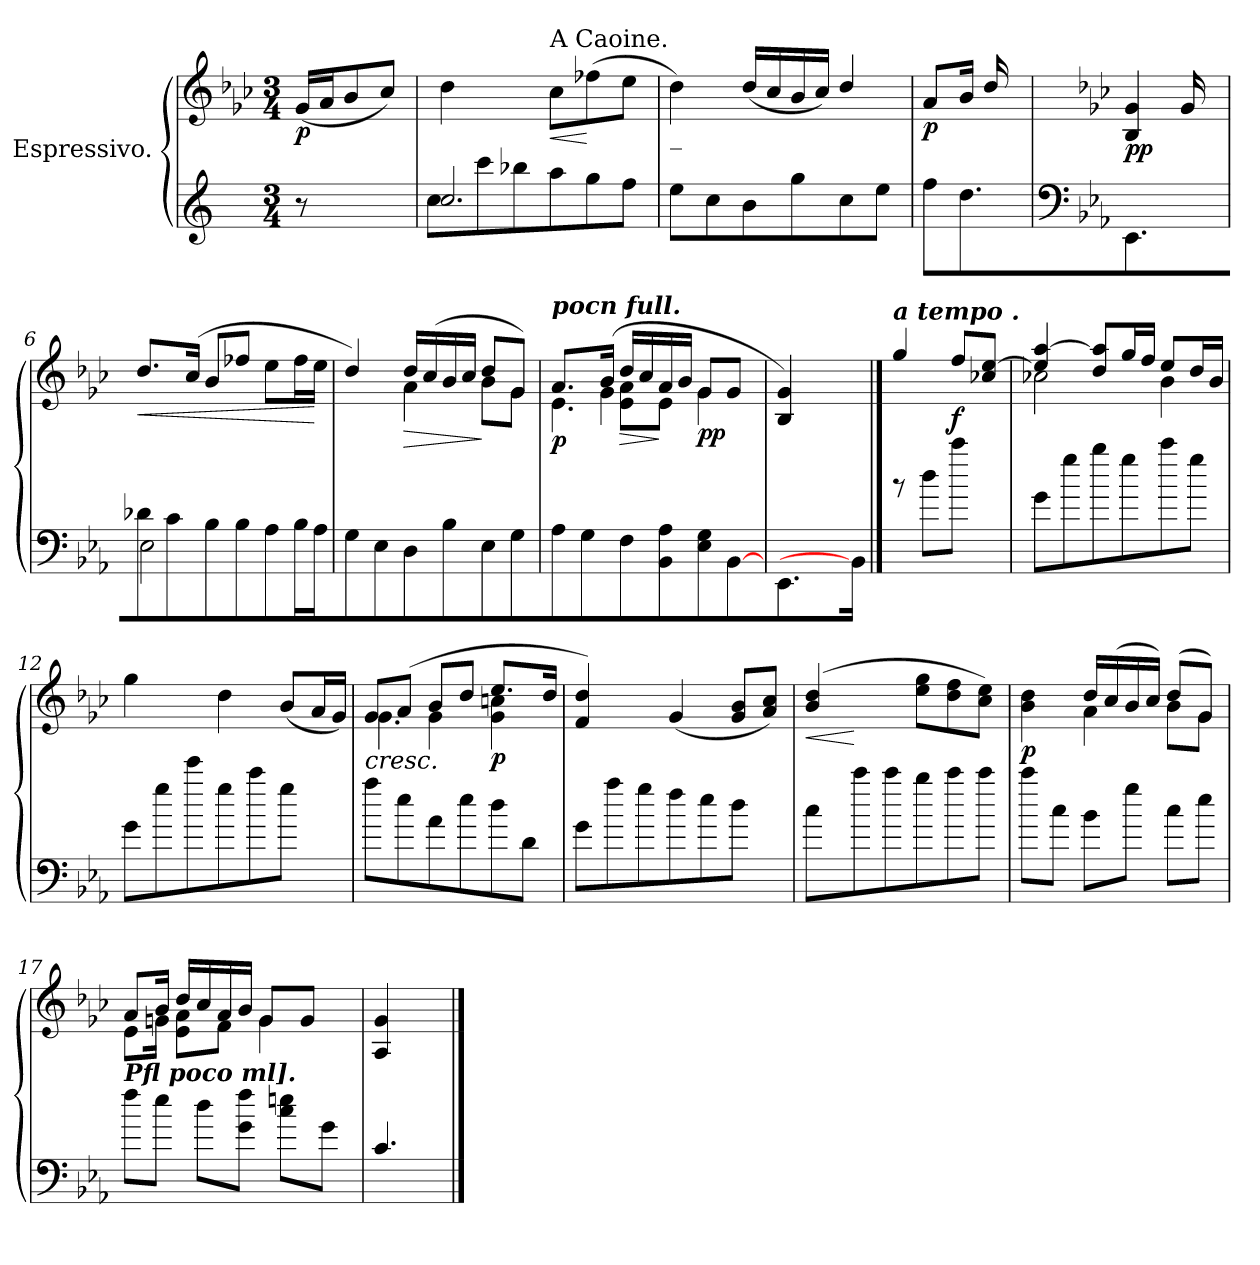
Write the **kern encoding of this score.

**kern	**kern	**dynam
*part1	*part1	*part1
*staff2	*staff1	*staff1/2
*I"Espressivo.	*	*
*	*clefG3	*
*	*k[b-e-a-]	*
*M3/4	*M3/4	*
=1	=1	=1
!	!	!LO:DY:b
8r	(<16e-/LL	p
.	16f/J	.
4ryy	8g/	.
.	8a-/J)	.
=2	=2	=2
*^	*	*
2.cc/	8cc\L	4b-\	.
.	8ccc\	.	.
.	8bb-X\	8ryy	.
!	!	!LO:TX:a:t=A Caoine.	!
!	!	!	!LO:HP:b
.	8aa\	8a-\L	<
.	8gg\	(<8dd-X\	[
.	8ff\J	8cc\J	.
=3	=3	=3	=3
!	!	!LO:TX:b:i:t=_	!
*v	*v	*	*
8ee\L	4b-\)	.
8cc\	.	.
8b\	(<16b-/LL	.
.	16a-/	.
8gg\	16g/	.
.	16a-/JJ)	.
8cc\	4b-/	.
8ee\J	.	.
=4	=4	=4
!	!	!LO:DY:b
8ff\L	8f/L	p
8.dd\	16g/Jk	.
.	16b-/LL	.
.	16ryy	.
!!LO:LB:g=z
=5	=5	=5
*clefF4	*	*
*k[b-e-a-]	*k[b-e-a-]	*
!	!	!LO:DY:b
!	!	!LO:DY:n=1:b
4.EE-/	4G/ 4e-/	p p
.	16e-/LL	.
.	16ryy	.
=6	=6	=6
*^	*	*
!	!	!	!LO:HP:b
8d-X/L	2E-\	8.b-/L	<
8c/	.	.	.
.	.	(>16a-/Jk	.
8B-/	.	8g/L	.
8B-/	.	8dd-X/J	.
8A-/	4ryy	8cc\L	.
16B-/L	.	16dd-\L	.
16A-/JJ	.	16cc\JJ	[
*v	*v	*	*
=7	=7	=7
*	*^	*
8G\L	4b-/)	4ryy	.
8E-\	.	.	.
!	!	!	!LO:HP:b
8D\	16b-/LL	4f\	>
.	(>16a-/	.	.
8B-\	16g/	.	.
.	16a-/JJ	.	.
8E-\	8b-/L	8g\L	]
8G\J	8e-/J)	8e-\J	.
=8	=8	=8	=8
*	*^	*^	*
!	!LO:TX:a:Bi:t=pocn full.	!	!	!	!
!	!	!	!	!	!LO:DY:b
8A-\L	8.f/L	4ryy	8.ryy	4.c\	p
8G\	.	.	.	.	.
.	(>16g/Jk	.	4e-\	.	.
!	!	!	!	!	!LO:HP:b
8F\	16b-/LL	8c\ 8f\L	.	.	>
.	16a-/	.	.	.	.
8BB-\ 8A-\J	16f/	8c\J	.	4.ryy	]
.	16g/JJ	.	4ryy	.	.
!	!	!	!	!	!LO:DY:b
!	!	!	!	!	!LO:DY:n=1:b
8E-\ 8G\L	8e-/L	4e-\	.	.	p p
[8BB-\J	8e-/J	.	.	.	.
.	.	.	16ryy	.	.
*	*v	*v	*v	*v	*
=9	=9	=9
4.EE-/	4G/ 4e-/)	.
.	8.ryy	.
16BB-\J]	.	.
!!LO:LB:g=z
==10	==10	==10
!	!LO:TX:a:Bi:t=a tempo .	!
8rb	4ee-/	.
8dd\L	.	.
!	!	!LO:DY:b
8ccc\J	8dd/L	f
8ryy	8a-X/ [>8cc/J	.
=11	=11	=11
*	*^	*
8g\L	4cc/] [>4ff/	2a-X\	.
8gg\	.	.	.
8bb-\	8b-/ 8ff/]L	.	.
8gg\	16ee-/K	.	.
.	16dd/Jk	.	.
8ccc\	8cc/L	4g\	.
8gg\J	16b-/L	.	.
.	16g/JJ	.	.
*	*v	*v	*
=12	=12	=12
8g\L	4ee-\	.
8gg\	.	.
8eee-\	8ryy	.
8gg\	4b-\	.
8ccc\	.	.
8gg\J	(<8g/L	.
8ryy	16f/L	.
.	16e-/JJ)	.
=13	=13	=13
*	*^	*
*	*	*^	*
!	!	!	!	!LO:HP:b
8aa-\L	8e-/L	4ryy	4.e-\	<
8ee-\	(>8f/J	.	.	.
8a-\	8g/L	4e-\	.	.
8ee-\	8b-/J	.	4.ryy	.
!	!	!	!	!LO:DY:b
8dd\	8.cc/L	4e-\ 4an\	.	p
8d\J	.	.	.	.
.	16b-/Jk	.	.	.
*	*v	*v	*v	*
=14	=14	=14
8g\L	4d/ 4b-/)	.
8aa-\	.	.
8gg\	8ryy	.
8ff\	(<4e-/	.
8ee-\	.	.
8dd\J	8e-/ 8g/L	.
8ryy	8f/ 8a-/J)	.
!!LO:LB:g=z
=15	=15	=15
!	!	!LO:HP:b
4cc\	(>4g/ 4b-/	<
8ccc\	4ryy	[
8ccc\	.	.
8bb-\	8cc\ 8ee-\L	.
8ccc\	8b-\ 8dd\	.
8ccc\J	8a-\ 8cc\J)	[
=16	=16	=16
*	*^	*
!	!	!	!LO:DY:b
8ccc\L	4ryy	4g\ 4b-\	p
8cc\J	.	.	.
8b-\L	16b-/LL	4f\	.
.	(>16a-/	.	.
8gg\J	16g/	.	.
.	16a-/JJ)	.	.
8cc\L	(>8b-/L	8g\L	.
8ee-\J	8e-/J)	8e-\J	.
=17	=17	=17	=17
!	!LO:TX:b:Bi:t=Pﬂ poco ml].	!	!
8ff\L	8f/L	8c\L	.
8ee-\J	16g/Jk	16en\Jk	.
.	16b-/LL	8c\ 8f\L	.
8dd\L	16a-/	.	.
.	16f/	8d\J	.
8g\ 8ff\J	16g/JJ	.	.
.	8e/L	4e\	.
8cc\ 8ee\L	.	.	.
.	8e/J	.	.
8g\J	.	.	.
.	16ryy	16ryy	.
*	*v	*v	*
=18	=18	=18
4.c/	4F/ 4e-/	.
.	8ryy	.
==	==	==
*-	*-	*-
